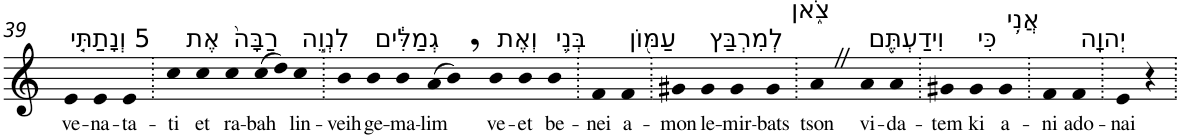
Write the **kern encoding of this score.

**kern	**text
*part1	*part1
*staff1	*staff1
*I"Piano	*
*I'Pno	*
!!LO:PB:g=z
*clefG2	*
*k[]	*
=39	=39
!LO:TX:a:t=5 וְנָתַתִּ֤י	!
!	!LO:LY:b
4e	ve-
!	!LO:LY:b
4e	-na-
!	!LO:LY:b
4e	-ta-
=40.	=40.
!	!LO:LY:b
4cc	-ti
!LO:TX:a:t=אֶת	!
!	!LO:LY:b
4cc	et
!LO:TX:a:t=רַבָּה֙	!
!	!LO:LY:b
4cc	ra-
!	!LO:LY:b
(>8cc	-bah
8dd)	.
!LO:TX:a:t=לִנְוֵ֣ה	!
!	!LO:LY:b
4cc	lin-
=41.	=41.
!	!LO:LY:b
4b	-veih
!LO:TX:a:t=גְמַלִּ֔ים	!
!	!LO:LY:b
4b	ge-
!	!LO:LY:b
4b	-ma-
!	!LO:LY:b
(>8a	-lim
8b,)	.
!LO:TX:a:t=וְאֶת	!
!	!LO:LY:b
4b	ve-
!	!LO:LY:b
4b	-et
!LO:TX:a:t=בְּנֵ֥י	!
!	!LO:LY:b
4b	be-
=42.	=42.
!	!LO:LY:b
4f	-nei
!LO:TX:a:t=עַמּ֖וֹן	!
!	!LO:LY:b
4f	a-
=43.	=43.
!	!LO:LY:b
4g#X	-mon
!LO:TX:a:t=לְמִרְבַּץ	!
!	!LO:LY:b
4g#	le-
!	!LO:LY:b
4g#	-mir-
!	!LO:LY:b
4g#	-bats
=44.	=44.
!LO:TX:a:t=צֹ֑אן	!
!	!LO:LY:b
4aZ	tson
!LO:TX:a:t=וִידַעְתֶּ֖ם	!
!	!LO:LY:b
4a	vi-
!	!LO:LY:b
4a	-da-
=45.	=45.
!	!LO:LY:b
4g#X	-tem
!LO:TX:a:t=כִּי	!
!	!LO:LY:b
4g#	ki
!LO:TX:a:t=אֲנִ֥י	!
!	!LO:LY:b
4g#	a-
=46.	=46.
!	!LO:LY:b
4f	-ni
!LO:TX:a:t=יְהוָֽה	!
!	!LO:LY:b
4f	ado-
=47.	=47.
!	!LO:LY:b
4e	-nai
4r	.
=.	=.
*-	*-
